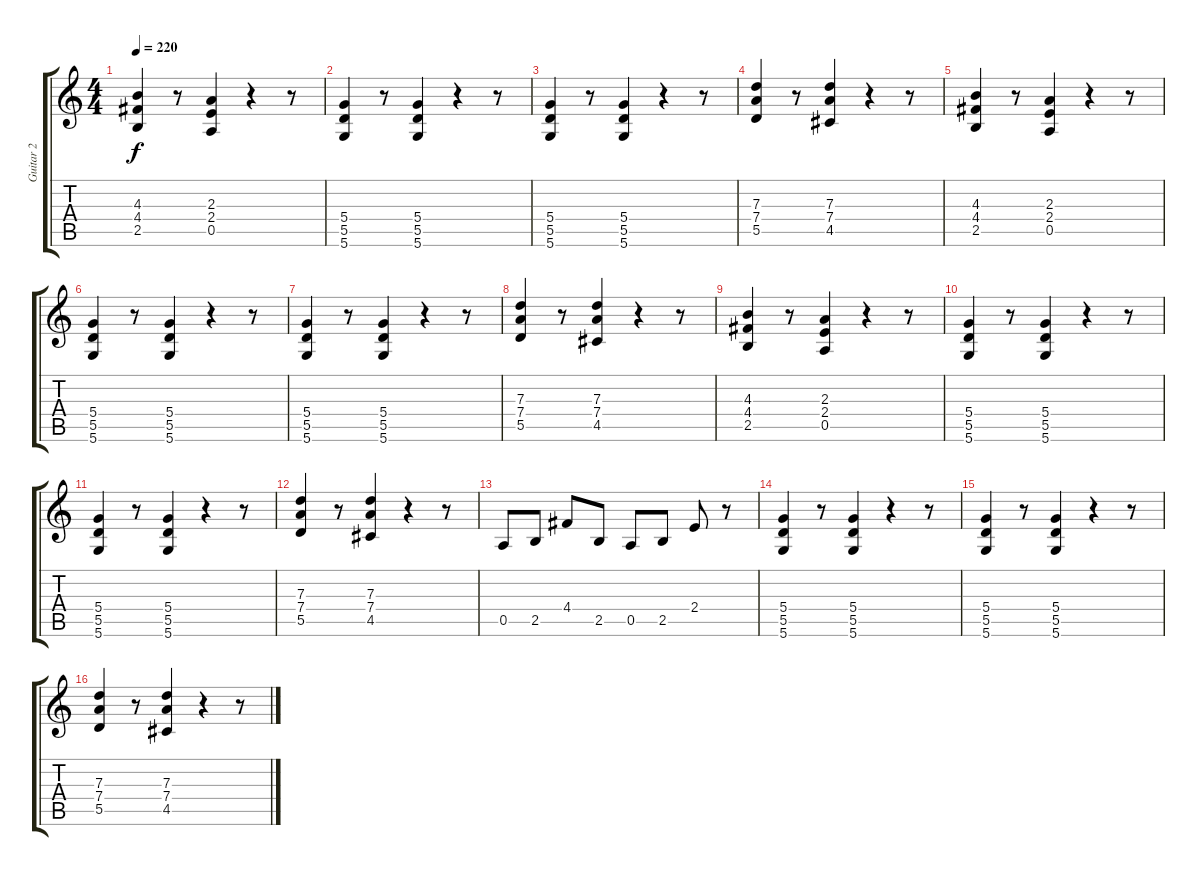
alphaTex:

\track ("Guitar 2" "Guitar 2") {instrument distortionguitar}
\staff {score tabs}
\tuning (E4 B3 G3 D3 A2 D2) {hide}
\ts (4 4)
\tempo 220
\clef g2
\ks c
(4.3 4.4 2.5).4{dy f} r.8 (2.3 2.4 0.5).4 r.4 r.8 |
(5.4 5.5 5.6).4 r.8 (5.4 5.5 5.6).4 r.4 r.8 |
(5.4 5.5 5.6).4 r.8 (5.4 5.5 5.6).4 r.4 r.8 |
(7.3 7.4 5.5).4 r.8 (7.3 7.4 4.5).4 r.4 r.8 |
(4.3 4.4 2.5).4 r.8 (2.3 2.4 0.5).4 r.4 r.8 |
(5.4 5.5 5.6).4 r.8 (5.4 5.5 5.6).4 r.4 r.8 |
(5.4 5.5 5.6).4 r.8 (5.4 5.5 5.6).4 r.4 r.8 |
(7.3 7.4 5.5).4 r.8 (7.3 7.4 4.5).4 r.4 r.8 |
(4.3 4.4 2.5).4 r.8 (2.3 2.4 0.5).4 r.4 r.8 |
(5.4 5.5 5.6).4 r.8 (5.4 5.5 5.6).4 r.4 r.8 |
(5.4 5.5 5.6).4 r.8 (5.4 5.5 5.6).4 r.4 r.8 |
(7.3 7.4 5.5).4 r.8 (7.3 7.4 4.5).4 r.4 r.8 |
0.5.8 2.5.8 4.4.8 2.5.8 0.5.8 2.5.8 2.4.8 r.8 |
(5.4 5.5 5.6).4 r.8 (5.4 5.5 5.6).4 r.4 r.8 |
(5.4 5.5 5.6).4 r.8 (5.4 5.5 5.6).4 r.4 r.8 |
(7.3 7.4 5.5).4 r.8 (7.3 7.4 4.5).4 r.4 r.8
